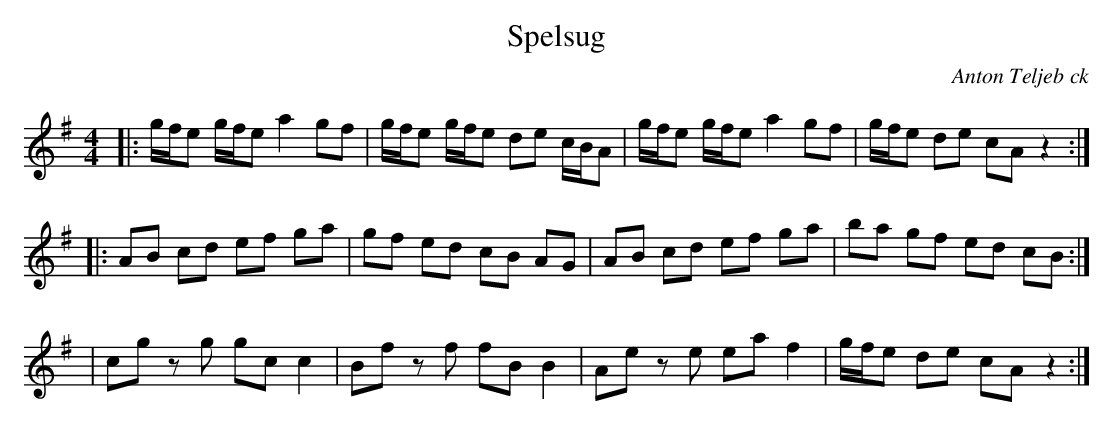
X:1
T:Spelsug
C:Anton Teljeb ck
M:4/4
L:1/8
K:G
|: g/f/e g/f/e a2 gf | g/f/e g/f/e de c/B/A | g/f/e g/f/e a2 gf | g/f/e de cA z2 :|
|: AB cd ef ga | gf ed cB AG | AB cd ef ga | ba gf ed cB :|
|cg zg gc c2 | Bf zf fB B2 | Ae ze ea f2 | g/f/e de cA z2 :|
